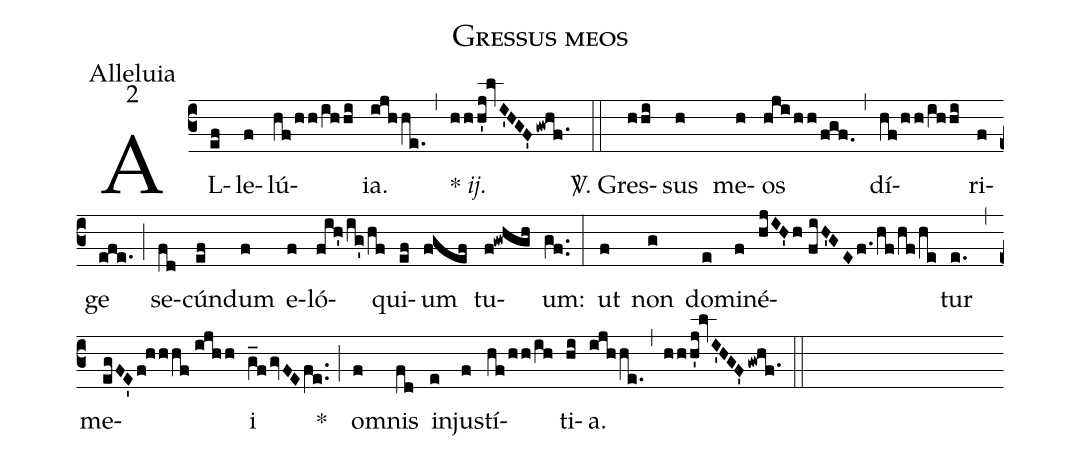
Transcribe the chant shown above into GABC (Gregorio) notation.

name: Gressus meos;
office-part: Alleluia;
mode: 2;
%%
(c3) AL(ef)le(f)lú(hf/hh/ihhi)ia.(ijhhe.) (,) {*}~<i>ij.</i>(hhh'j!lvI'HGF'gwhf.1) (::)
<sp>V/</sp>. Gres(hhi)sus(h) me(h)os(hji/hh/fgf.) (,) dí(hf/hh/ihhi)ri(f)ge(efe.) (;) se(fd)cún(ef)dum(f) e(f)ló(fih'/ig'/hf)qui(ef)um(fgef) tu(f!gwhgh)um:(gf..) (:)
ut(f) non(g) do(e)mi(f)né(hjIH'h//fiH'GEf./hf/hf/he)tur(e.) (,) me(egFE'f!hhhf//ijhh)i(g_fgvFEfe..) *(;)
om(f)nis(fd) in(e)jus(f)tí(hf/hh/ih)ti(hi)a.(ijhhe.) (,) (hhh'j!lvI'HGF'gwhf.1) (::)
